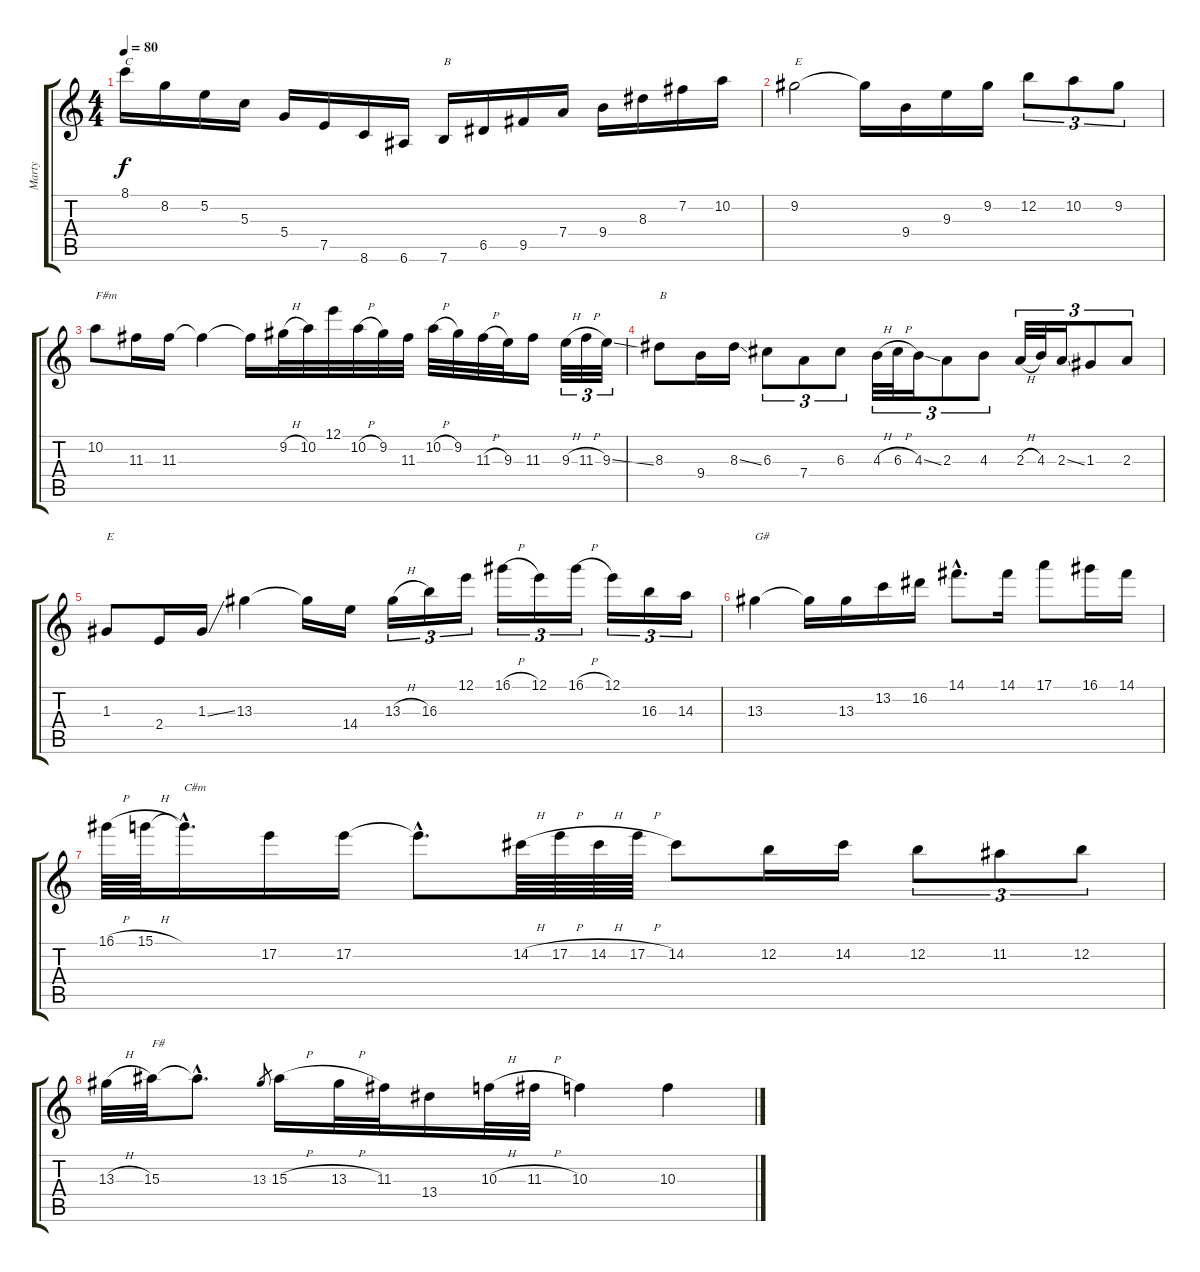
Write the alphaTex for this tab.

\track ("Marty" "Marty") {instrument distortionguitar}
\staff {score tabs}
\tuning (E4 B3 G3 D3 A2 E2) {hide}
\ts (4 4)
\tempo 80
\clef g2
\ks c
8.1.16{txt "C" dy f} 8.2.16 5.2.16 5.3.16 5.4.16 7.5.16 8.6.16 6.6.16 7.6.16{txt "B"} 6.5.16 9.5.16 7.4.16 9.4.16 8.3.16 7.2.16 10.2.16 |
9.2.2{txt "E"} 9.2{t}.16 9.4.16 9.3.16 9.2.16 12.2.8{tu (3 2)} 10.2.8{tu (3 2)} 9.2.8{tu (3 2)} |
10.2.8{txt "F#m"} 11.3.16 11.3.16 11.3{t}.4 11.3{t}.16 9.2{h}.32 10.2.32 12.1.32 10.2{h}.32 9.2.32 11.3.32 10.2{h}.32 9.2.32 11.3{h}.32 9.3.32 11.3.16 9.3{h}.32{tu (3 2)} 11.3{h}.32{tu (3 2)} 9.3{ss}.32{tu (3 2)} |
8.3.8{txt "B"} 9.4.16 8.3{ss}.16 6.3.8{tu (3 2)} 7.4.8{tu (3 2)} 6.3.8{tu (3 2)} 4.3{h}.32{tu (3 2)} 6.3{h}.32{tu (3 2)} 4.3{ss}.16{tu (3 2)} 2.3.8{tu (3 2)} 4.3.8{tu (3 2)} 2.3{h}.32{tu (3 2)} 4.3.32{tu (3 2)} 2.3{ss}.16{tu (3 2)} 1.3.8{tu (3 2)} 2.3.8{tu (3 2)} |
1.3.8{txt "E"} 2.4.16 1.3{ss}.16 13.3.4 13.3{t}.16 14.4.16 13.3{h}.16{tu (3 2)} 16.3.16{tu (3 2)} 12.1.16{tu (3 2)} 16.1{h}.16{tu (3 2)} 12.1.16{tu (3 2)} 16.1{h}.16{tu (3 2)} 12.1.16{tu (3 2)} 16.3.16{tu (3 2)} 14.3.16{tu (3 2)} |
13.3.4{txt "G#"} 13.3{t}.16 13.3.16 13.2.16 16.2.16 14.1{hac}.8{d} 14.1.16 17.1.8 16.1.16 14.1.16 |
16.1{h}.64 15.1{h}.64 15.1{hac t}.16{d txt "C#m"} 17.2.16 17.2.16 17.2{hac t}.8{d} 14.2{h}.64 17.2{h}.64 14.2{h}.64 17.2{h}.64 14.2.8 12.2.16 14.2.16 12.2.8{tu (3 2)} 11.2.8{tu (3 2)} 12.2.8{tu (3 2)} |
13.3{h}.32 15.3.32{txt "F#"} 15.3{hac t}.8{d} 13.3.8{gr} 15.3{h}.16 13.3{h}.32 11.3.32 13.4.16 10.3{h}.32 11.3{h}.32 10.3.4 10.3.4
